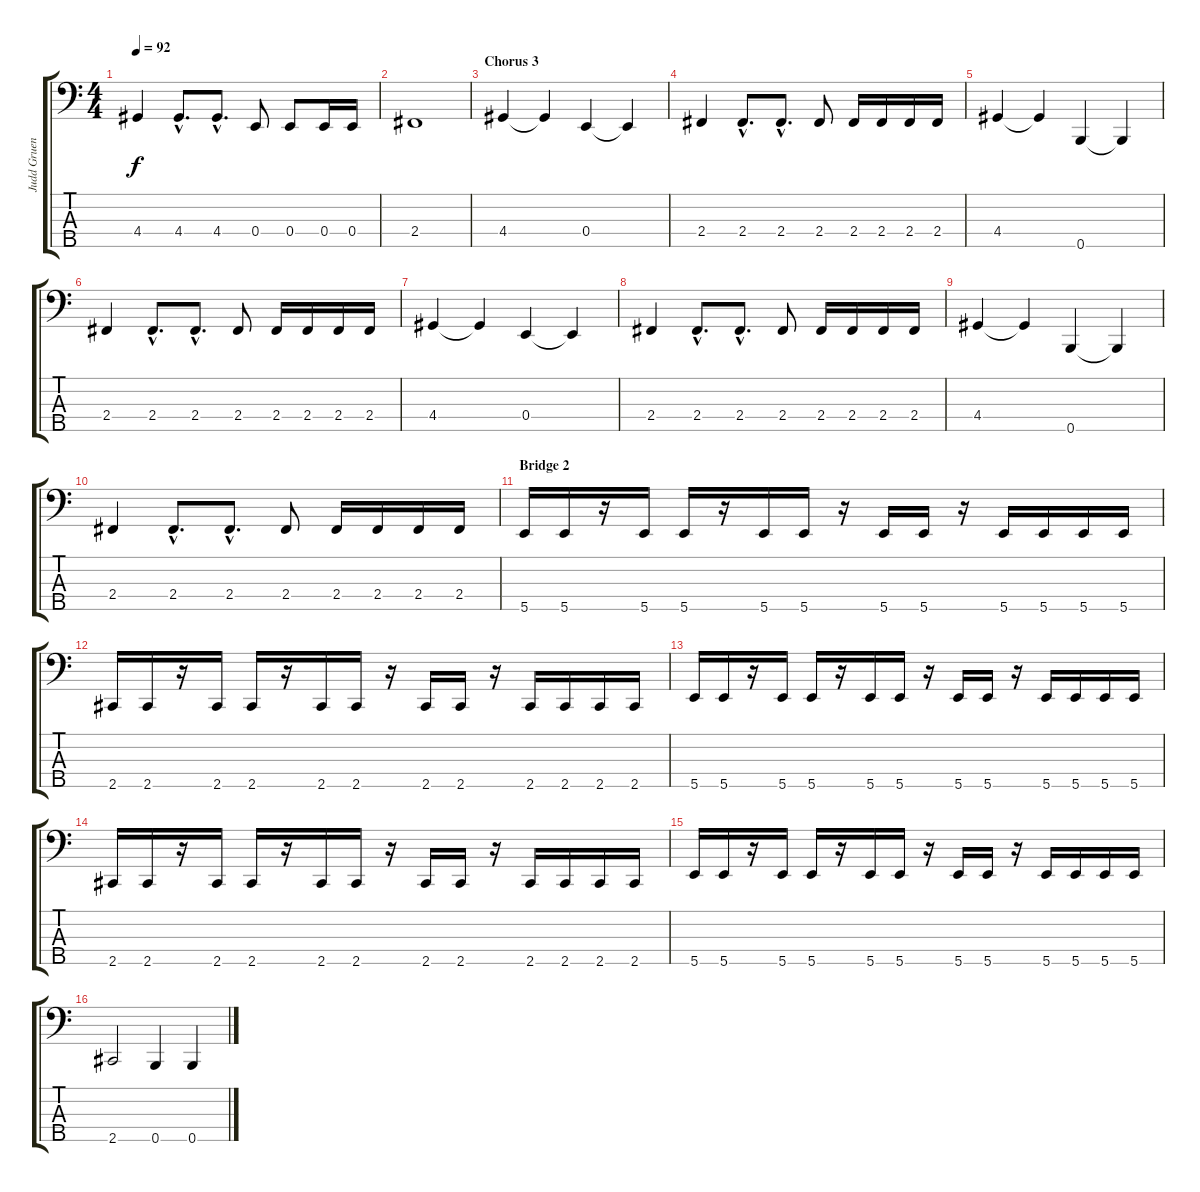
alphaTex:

\track ("Judd Gruenbaum (Volume Effect)" "Judd Gruen") {instrument electricbasspick}
\staff {score tabs}
\tuning (G2 D2 A1 E1 B0) {hide}
\ts (4 4)
\tempo 92
\clef f4
\ks c
4.4.4{dy f} 4.4{hac}.8{d} 4.4{hac}.8{d} 0.4.8 0.4.8 0.4.16 0.4.16 |
2.4.1 |
\section ("" "Chorus 3")
4.4.4 4.4{t}.4 0.4.4 0.4{t}.4 |
2.4.4 2.4{hac}.8{d} 2.4{hac}.8{d} 2.4.8 2.4.16 2.4.16 2.4.16 2.4.16 |
4.4.4 4.4{t}.4 0.5.4 0.5{t}.4 |
2.4.4 2.4{hac}.8{d} 2.4{hac}.8{d} 2.4.8 2.4.16 2.4.16 2.4.16 2.4.16 |
4.4.4 4.4{t}.4 0.4.4 0.4{t}.4 |
2.4.4 2.4{hac}.8{d} 2.4{hac}.8{d} 2.4.8 2.4.16 2.4.16 2.4.16 2.4.16 |
4.4.4 4.4{t}.4 0.5.4 0.5{t}.4 |
2.4.4 2.4{hac}.8{d} 2.4{hac}.8{d} 2.4.8 2.4.16 2.4.16 2.4.16 2.4.16 |
\section ("" "Bridge 2")
5.5.16 5.5.16 r.16 5.5.16 5.5.16 r.16 5.5.16 5.5.16 r.16 5.5.16 5.5.16 r.16 5.5.16 5.5.16 5.5.16 5.5.16 |
2.5.16 2.5.16 r.16 2.5.16 2.5.16 r.16 2.5.16 2.5.16 r.16 2.5.16 2.5.16 r.16 2.5.16 2.5.16 2.5.16 2.5.16 |
5.5.16 5.5.16 r.16 5.5.16 5.5.16 r.16 5.5.16 5.5.16 r.16 5.5.16 5.5.16 r.16 5.5.16 5.5.16 5.5.16 5.5.16 |
2.5.16 2.5.16 r.16 2.5.16 2.5.16 r.16 2.5.16 2.5.16 r.16 2.5.16 2.5.16 r.16 2.5.16 2.5.16 2.5.16 2.5.16 |
5.5.16 5.5.16 r.16 5.5.16 5.5.16 r.16 5.5.16 5.5.16 r.16 5.5.16 5.5.16 r.16 5.5.16 5.5.16 5.5.16 5.5.16 |
2.5.2 0.5.4 0.5.4
